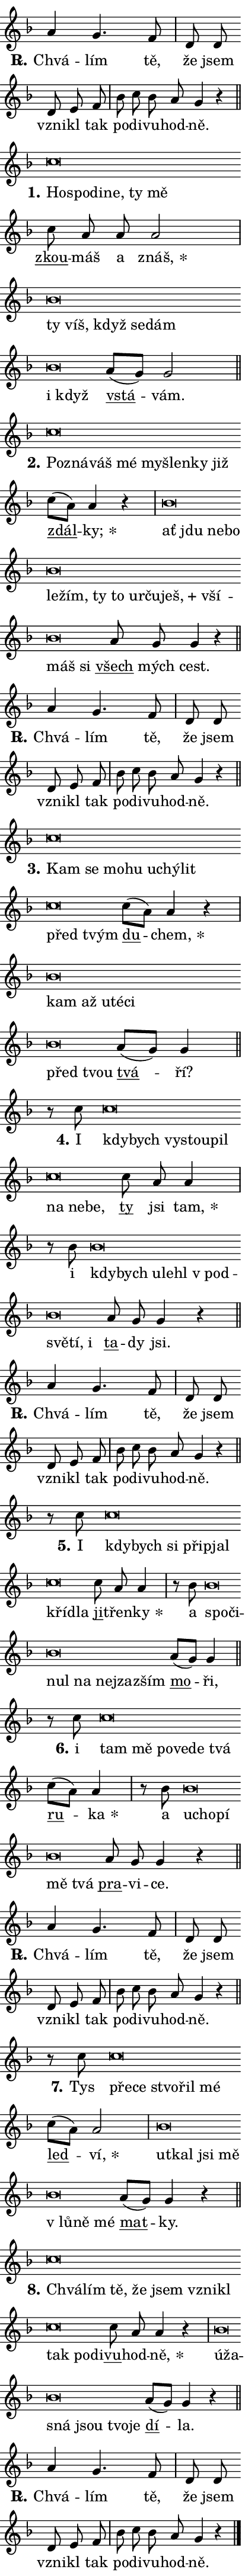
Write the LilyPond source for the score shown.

\version "2.24.0"
\header { tagline = "" }
\paper {
  indent = 0\cm
  top-margin = 0\cm
  right-margin = 0.13\cm % to fit lyric hyphens
  bottom-margin = 0\cm
  left-margin = 0\cm
  paper-width = 7\cm
  page-breaking = #ly:one-page-breaking
  system-system-spacing.basic-distance = #11
  score-system-spacing.basic-distance = #11
  ragged-last = ##f
}


%% Author: Thomas Morley
%% https://lists.gnu.org/archive/html/lilypond-user/2020-05/msg00002.html
#(define (line-position grob)
"Returns position of @var[grob} in current system:
   @code{'start}, if at first time-step
   @code{'end}, if at last time-step
   @code{'middle} otherwise
"
  (let* ((col (ly:item-get-column grob))
         (ln (ly:grob-object col 'left-neighbor))
         (rn (ly:grob-object col 'right-neighbor))
         (col-to-check-left (if (ly:grob? ln) ln col))
         (col-to-check-right (if (ly:grob? rn) rn col))
         (break-dir-left
           (and
             (ly:grob-property col-to-check-left 'non-musical #f)
             (ly:item-break-dir col-to-check-left)))
         (break-dir-right
           (and
             (ly:grob-property col-to-check-right 'non-musical #f)
             (ly:item-break-dir col-to-check-right))))
        (cond ((eqv? 1 break-dir-left) 'start)
              ((eqv? -1 break-dir-right) 'end)
              (else 'middle))))

#(define (tranparent-at-line-position vctor)
  (lambda (grob)
  "Relying on @code{line-position} select the relevant enry from @var{vctor}.
Used to determine transparency,"
    (case (line-position grob)
      ((end) (not (vector-ref vctor 0)))
      ((middle) (not (vector-ref vctor 1)))
      ((start) (not (vector-ref vctor 2))))))

noteHeadBreakVisibility =
#(define-music-function (break-visibility)(vector?)
"Makes @code{NoteHead}s transparent relying on @var{break-visibility}"
#{
  \override NoteHead.transparent =
    #(tranparent-at-line-position break-visibility)
#})

#(define delete-ledgers-for-transparent-note-heads
  (lambda (grob)
    "Reads whether a @code{NoteHead} is transparent.
If so this @code{NoteHead} is removed from @code{'note-heads} from
@var{grob}, which is supposed to be @code{LedgerLineSpanner}.
As a result ledgers are not printed for this @code{NoteHead}"
    (let* ((nhds-array (ly:grob-object grob 'note-heads))
           (nhds-list
             (if (ly:grob-array? nhds-array)
                 (ly:grob-array->list nhds-array)
                 '()))
           ;; Relies on the transparent-property being done before
           ;; Staff.LedgerLineSpanner.after-line-breaking is executed.
           ;; This is fragile ...
           (to-keep
             (remove
               (lambda (nhd)
                 (ly:grob-property nhd 'transparent #f))
               nhds-list)))
      ;; TODO find a better method to iterate over grob-arrays, similiar
      ;; to filter/remove etc for lists
      ;; For now rebuilt from scratch
      (set! (ly:grob-object grob 'note-heads)  '())
      (for-each
        (lambda (nhd)
          (ly:pointer-group-interface::add-grob grob 'note-heads nhd))
        to-keep))))

squashNotes = {
  \override NoteHead.X-extent = #'(-0.2 . 0.2)
  \override NoteHead.Y-extent = #'(-0.75 . 0)
  \override NoteHead.stencil =
    #(lambda (grob)
       (let ((pos (ly:grob-property grob 'staff-position)))
         (begin
           (if (< pos -7) (display "ERROR: Lower brevis then expected\n") (display "OK: Expected brevis position\n"))
           (if (<= pos -6) ly:text-interface::print ly:note-head::print))))
}
unSquashNotes = {
  \revert NoteHead.X-extent
  \revert NoteHead.Y-extent
  \revert NoteHead.stencil
}

hideNotes = \noteHeadBreakVisibility #begin-of-line-visible
unHideNotes = \noteHeadBreakVisibility #all-visible

% work-around for resetting accidentals
% https://lilypond.org/doc/v2.23/Documentation/notation/displaying-rhythms#unmetered-music
cadenzaMeasure = {
  \cadenzaOff
  \partial 1024 s1024
  \cadenzaOn
}

#(define-markup-command (accent layout props text) (markup?)
  "Underline accented syllable"
  (interpret-markup layout props
    #{\markup \override #'(offset . 4.3) \underline { #text }#}))

responsum = \markup \concat {
  "R" \hspace #-1.05 \path #0.1 #'((moveto 0 0.07) (lineto 0.9 0.8)) \hspace #0.05 "."
}

spaceSize = #0.6828661417322834 % exact space size for TeX Gyre Schola

\layout {
  \context {
    \Staff
    \remove "Time_signature_engraver"
    \override LedgerLineSpanner.after-line-breaking = #delete-ledgers-for-transparent-note-heads
  }
  \context {
    \Lyrics {
      \override LyricSpace.minimum-distance = \spaceSize
      \override LyricText.font-name = #"TeX Gyre Schola"
      \override LyricText.font-size = 1
      \override StanzaNumber.font-name = #"TeX Gyre Schola Bold"
      \override StanzaNumber.font-size = 1
    }
  }
  \context {
    \Score 
    \override NoteHead.text =
      #(lambda (grob) 
        (let ((pos (ly:grob-property grob 'staff-position)))
          #{\markup {
            \combine
              \halign #-0.55 \raise #(if (= pos -6) 0 0.5) \override #'(thickness . 2) \draw-line #'(3.2 . 0)
              \musicglyph "noteheads.sM1"
          }#}))
  }
}

% magnetic-lyrics.ily
%
%   written by
%     Jean Abou Samra <jean@abou-samra.fr>
%     Werner Lemberg <wl@gnu.org>
%
%   adapted by
%     Jiri Hon <jiri.hon@gmail.com>
%
% Version 2022-Apr-15

% https://www.mail-archive.com/lilypond-user@gnu.org/msg149350.html

#(define (Left_hyphen_pointer_engraver context)
   "Collect syllable-hyphen-syllable occurrences in lyrics and store
them in properties.  This engraver only looks to the left.  For
example, if the lyrics input is @code{foo -- bar}, it does the
following.

@itemize @bullet
@item
Set the @code{text} property of the @code{LyricHyphen} grob between
@q{foo} and @q{bar} to @code{foo}.

@item
Set the @code{left-hyphen} property of the @code{LyricText} grob with
text @q{foo} to the @code{LyricHyphen} grob between @q{foo} and
@q{bar}.
@end itemize

Use this auxiliary engraver in combination with the
@code{lyric-@/text::@/apply-@/magnetic-@/offset!} hook."
   (let ((hyphen #f)
         (text #f))
     (make-engraver
      (acknowledgers
       ((lyric-syllable-interface engraver grob source-engraver)
        (set! text grob)))
      (end-acknowledgers
       ((lyric-hyphen-interface engraver grob source-engraver)
        ;(when (not (grob::has-interface grob 'lyric-space-interface))
          (set! hyphen grob)));)
      ((stop-translation-timestep engraver)
       (when (and text hyphen)
         (ly:grob-set-object! text 'left-hyphen hyphen))
       (set! text #f)
       (set! hyphen #f)))))

#(define (lyric-text::apply-magnetic-offset! grob)
   "If the space between two syllables is less than the value in
property @code{LyricText@/.details@/.squash-threshold}, move the right
syllable to the left so that it gets concatenated with the left
syllable.

Use this function as a hook for
@code{LyricText@/.after-@/line-@/breaking} if the
@code{Left_@/hyphen_@/pointer_@/engraver} is active."
   (let ((hyphen (ly:grob-object grob 'left-hyphen #f)))
     (when hyphen
       (let ((left-text (ly:spanner-bound hyphen LEFT)))
         (when (grob::has-interface left-text 'lyric-syllable-interface)
           (let* ((common (ly:grob-common-refpoint grob left-text X))
                  (this-x-ext (ly:grob-extent grob common X))
                  (left-x-ext
                   (begin
                     ;; Trigger magnetism for left-text.
                     (ly:grob-property left-text 'after-line-breaking)
                     (ly:grob-extent left-text common X)))
                  ;; `delta` is the gap width between two syllables.
                  (delta (- (interval-start this-x-ext)
                            (interval-end left-x-ext)))
                  (details (ly:grob-property grob 'details))
                  (threshold (assoc-get 'squash-threshold details 0.2)))
             (when (< delta threshold)
               (let* (;; We have to manipulate the input text so that
                      ;; ligatures crossing syllable boundaries are not
                      ;; disabled.  For languages based on the Latin
                      ;; script this is essentially a beautification.
                      ;; However, for non-Western scripts it can be a
                      ;; necessity.
                      (lt (ly:grob-property left-text 'text))
                      (rt (ly:grob-property grob 'text))
                      (is-space (grob::has-interface hyphen 'lyric-space-interface))
                      (space (if is-space " " ""))
                      (extra-delta (if is-space spaceSize 0))
                      ;; Append new syllable.
                      (ltrt-space (if (and (string? lt) (string? rt))
                                (string-append lt space rt)
                                (make-concat-markup (list lt space rt))))
                      ;; Right-align `ltrt` to the right side.
                      (ltrt-space-markup (grob-interpret-markup
                               grob
                               (make-translate-markup
                                (cons (interval-length this-x-ext) 0)
                                (make-right-align-markup ltrt-space)))))
                 (begin
                   ;; Don't print `left-text`.
                   (ly:grob-set-property! left-text 'stencil #f)
                   ;; Set text and stencil (which holds all collected
                   ;; syllables so far) and shift it to the left.
                   (ly:grob-set-property! grob 'text ltrt-space)
                   (ly:grob-set-property! grob 'stencil ltrt-space-markup)
                   (ly:grob-translate-axis! grob (- (- delta extra-delta)) X))))))))))


#(define (lyric-hyphen::displace-bounds-first grob)
   ;; Make very sure this callback isn't triggered too early.
   (let ((left (ly:spanner-bound grob LEFT))
         (right (ly:spanner-bound grob RIGHT)))
     (ly:grob-property left 'after-line-breaking)
     (ly:grob-property right 'after-line-breaking)
     (ly:lyric-hyphen::print grob)))

squashThreshold = #0.4

\layout {
  \context {
    \Lyrics
    \consists #Left_hyphen_pointer_engraver
    \override LyricText.after-line-breaking =
      #lyric-text::apply-magnetic-offset!
    \override LyricHyphen.stencil = #lyric-hyphen::displace-bounds-first
    \override LyricText.details.squash-threshold = \squashThreshold
    \override LyricHyphen.minimum-distance = 0
    \override LyricHyphen.minimum-length = \squashThreshold
  }
}

squashText = \override LyricText.details.squash-threshold = 9999
unSquashText = \override LyricText.details.squash-threshold = \squashThreshold

leftText = \override LyricText.self-alignment-X = #LEFT
unLeftText = \revert LyricText.self-alignment-X

starOffset = #(lambda (grob) 
                (let ((x_offset (ly:self-alignment-interface::aligned-on-x-parent grob)))
                  (if (= x_offset 0) 0 (+ x_offset 1.2))))

star = #(define-music-function (syllable)(string?)
"Append star separator at the end of a syllable"
#{
  \once \override LyricText.X-offset = #starOffset
  \lyricmode { \markup {
    #syllable
    \override #'((font-name . "TeX Gyre Schola Bold")) \hspace #0.2 \lower #0.65 \larger "*"
  } }
#})

starAccent = #(define-music-function (syllable)(string?)
"Append star separator at the end of a syllable and make accent"
#{
  \once \override LyricText.X-offset = #starOffset
  \lyricmode { \markup {
    \accent #syllable
    \override #'((font-name . "TeX Gyre Schola Bold")) \hspace #0.2 \lower #0.65 \larger "*"
  } }
#})

breath = #(define-music-function (syllable)(string?)
"Append breathing indicator at the end of a syllable"
#{
  \lyricmode { \markup { #syllable "+" } }
#})

optionalBreath = #(define-music-function (syllable)(string?)
"Append optional breathing indicator at the end of a syllable"
#{
  \lyricmode { \markup { #syllable "(+)" } }
#})


\score {
    <<
        \new Voice = "melody" { \cadenzaOn \key f \major \relative { a'4 g4. f8 \cadenzaMeasure \bar "|" d d \bar "" d e f \cadenzaMeasure \bar "|" bes c bes a g4 r \cadenzaMeasure \bar "||" \break } }
        \new Lyrics \lyricsto "melody" { \lyricmode { \set stanza = \responsum
Chvá -- lím tě, že jsem vzni -- kl tak po -- di -- vu -- hod -- ně. } }
    >>
    \layout {}
}

\score {
    <<
        \new Voice = "melody" { \cadenzaOn \key f \major \relative { \squashNotes c''\breve*1/16 \hideNotes \breve*1/16 \bar "" \breve*1/16 \bar "" \breve*1/16 \bar "" \breve*1/16 \breve*1/16 \bar "" \unHideNotes \unSquashNotes \bar "" c8 a a a2 \cadenzaMeasure \bar "|" \squashNotes bes\breve*1/16 \hideNotes \breve*1/16 \bar "" \breve*1/16 \bar "" \breve*1/16 \bar "" \breve*1/16 \bar "" \breve*1/16 \breve*1/16 \bar "" \unHideNotes \unSquashNotes \bar "" a8[( g)] g2 \cadenzaMeasure \bar "||" \break } }
        \new Lyrics \lyricsto "melody" { \lyricmode { \set stanza = "1."
\leftText Ho -- \squashText spo -- di -- ne, ty mě \unLeftText \unSquashText \markup \accent zkou -- máš a \star znáš, \leftText ty \squashText víš, když se -- dám i když \unLeftText \unSquashText \markup \accent vstá -- vám. } }
    >>
    \layout {}
}

\score {
    <<
        \new Voice = "melody" { \cadenzaOn \key f \major \relative { \squashNotes c''\breve*1/16 \hideNotes \breve*1/16 \bar "" \breve*1/16 \bar "" \breve*1/16 \bar "" \breve*1/16 \bar "" \breve*1/16 \bar "" \breve*1/16 \breve*1/16 \bar "" \unHideNotes \unSquashNotes \bar "" c8[( a)] a4 r \cadenzaMeasure \bar "|" \squashNotes bes\breve*1/16 \hideNotes \breve*1/16 \bar "" \breve*1/16 \bar "" \breve*1/16 \bar "" \breve*1/16 \bar "" \breve*1/16 \bar "" \breve*1/16 \bar "" \breve*1/16 \bar "" \breve*1/16 \bar "" \breve*1/16 \bar "" \breve*1/16 \bar "" \breve*1/16 \bar "" \breve*1/16 \breve*1/16 \bar "" \unHideNotes \unSquashNotes \bar "" a8 g g4 r \cadenzaMeasure \bar "||" \break } }
        \new Lyrics \lyricsto "melody" { \lyricmode { \set stanza = "2."
\leftText Po -- \squashText zná -- váš mé my -- šlen -- ky již \unLeftText \unSquashText \markup \accent zdál -- \star ky; \leftText ať \squashText jdu ne -- bo le -- žím, ty to ur -- ču -- \breath "ješ," vší -- máš si \unLeftText \unSquashText \markup \accent všech mých cest. } }
    >>
    \layout {}
}

\score {
    <<
        \new Voice = "melody" { \cadenzaOn \key f \major \relative { a'4 g4. f8 \cadenzaMeasure \bar "|" d d \bar "" d e f \cadenzaMeasure \bar "|" bes c bes a g4 r \cadenzaMeasure \bar "||" \break } }
        \new Lyrics \lyricsto "melody" { \lyricmode { \set stanza = \responsum
Chvá -- lím tě, že jsem vzni -- kl tak po -- di -- vu -- hod -- ně. } }
    >>
    \layout {}
}

\score {
    <<
        \new Voice = "melody" { \cadenzaOn \key f \major \relative { \squashNotes c''\breve*1/16 \hideNotes \breve*1/16 \bar "" \breve*1/16 \bar "" \breve*1/16 \bar "" \breve*1/16 \bar "" \breve*1/16 \bar "" \breve*1/16 \bar "" \breve*1/16 \breve*1/16 \bar "" \unHideNotes \unSquashNotes \bar "" c8[( a)] a4 r \cadenzaMeasure \bar "|" \squashNotes bes\breve*1/16 \hideNotes \breve*1/16 \bar "" \breve*1/16 \bar "" \breve*1/16 \bar "" \breve*1/16 \bar "" \breve*1/16 \breve*1/16 \bar "" \unHideNotes \unSquashNotes \bar "" a8[( g)] g4 \cadenzaMeasure \bar "||" \break } }
        \new Lyrics \lyricsto "melody" { \lyricmode { \set stanza = "3."
\leftText Kam \squashText se mo -- hu u -- chý -- lit před tvým \unLeftText \unSquashText \markup \accent du -- \star chem, \leftText kam \squashText až u -- té -- ci před tvou \unLeftText \unSquashText \markup \accent tvá -- ří? } }
    >>
    \layout {}
}

\score {
    <<
        \new Voice = "melody" { \cadenzaOn \key f \major \relative { r8 c''8 \squashNotes c\breve*1/16 \hideNotes \breve*1/16 \bar "" \breve*1/16 \bar "" \breve*1/16 \bar "" \breve*1/16 \bar "" \breve*1/16 \bar "" \breve*1/16 \breve*1/16 \bar "" \unHideNotes \unSquashNotes \bar "" c8 a a4 \cadenzaMeasure \bar "|" r8 bes8 \squashNotes bes\breve*1/16 \hideNotes \breve*1/16 \bar "" \breve*1/16 \bar "" \breve*1/16 \bar "" \breve*1/16 \bar "" \breve*1/16 \bar "" \breve*1/16 \bar "" \breve*1/16 \breve*1/16 \bar "" \unHideNotes \unSquashNotes \bar "" a8 g g4 r \cadenzaMeasure \bar "||" \break } }
        \new Lyrics \lyricsto "melody" { \lyricmode { \set stanza = "4."
I \leftText kdy -- \squashText bych vy -- stou -- pil na ne -- be, \unLeftText \unSquashText \markup \accent ty jsi \star tam, i \leftText kdy -- \squashText bych u -- le -- hl "v pod" -- svě -- tí, i \unLeftText \unSquashText \markup \accent ta -- dy jsi. } }
    >>
    \layout {}
}

\score {
    <<
        \new Voice = "melody" { \cadenzaOn \key f \major \relative { a'4 g4. f8 \cadenzaMeasure \bar "|" d d \bar "" d e f \cadenzaMeasure \bar "|" bes c bes a g4 r \cadenzaMeasure \bar "||" \break } }
        \new Lyrics \lyricsto "melody" { \lyricmode { \set stanza = \responsum
Chvá -- lím tě, že jsem vzni -- kl tak po -- di -- vu -- hod -- ně. } }
    >>
    \layout {}
}

\score {
    <<
        \new Voice = "melody" { \cadenzaOn \key f \major \relative { r8 c''8 \squashNotes c\breve*1/16 \hideNotes \breve*1/16 \bar "" \breve*1/16 \bar "" \breve*1/16 \bar "" \breve*1/16 \bar "" \breve*1/16 \breve*1/16 \bar "" \unHideNotes \unSquashNotes \bar "" c8 a a4 \cadenzaMeasure \bar "|" r8 bes8 \squashNotes bes\breve*1/16 \hideNotes \breve*1/16 \bar "" \breve*1/16 \bar "" \breve*1/16 \bar "" \breve*1/16 \breve*1/16 \bar "" \unHideNotes \unSquashNotes \bar "" a8[( g)] g4 \cadenzaMeasure \bar "||" \break } }
        \new Lyrics \lyricsto "melody" { \lyricmode { \set stanza = "5."
I \leftText kdy -- \squashText bych si při -- pjal kří -- dla \unLeftText \unSquashText \markup \accent ji -- třen -- \star ky a \leftText spo -- \squashText či -- nul na nej -- zazším \unLeftText \unSquashText \markup \accent mo -- ři, } }
    >>
    \layout {}
}

\score {
    <<
        \new Voice = "melody" { \cadenzaOn \key f \major \relative { r8 c''8 \squashNotes c\breve*1/16 \hideNotes \breve*1/16 \bar "" \breve*1/16 \bar "" \breve*1/16 \bar "" \breve*1/16 \breve*1/16 \bar "" \unHideNotes \unSquashNotes \bar "" c8[( a)] a4 \cadenzaMeasure \bar "|" r8 bes8 \squashNotes bes\breve*1/16 \hideNotes \breve*1/16 \bar "" \breve*1/16 \bar "" \breve*1/16 \breve*1/16 \bar "" \unHideNotes \unSquashNotes \bar "" a8 g g4 r \cadenzaMeasure \bar "||" \break } }
        \new Lyrics \lyricsto "melody" { \lyricmode { \set stanza = "6."
i \leftText tam \squashText mě po -- ve -- de tvá \unLeftText \unSquashText \markup \accent ru -- \star ka a \leftText u -- \squashText cho -- pí mě tvá \unLeftText \unSquashText \markup \accent pra -- vi -- ce. } }
    >>
    \layout {}
}

\score {
    <<
        \new Voice = "melody" { \cadenzaOn \key f \major \relative { a'4 g4. f8 \cadenzaMeasure \bar "|" d d \bar "" d e f \cadenzaMeasure \bar "|" bes c bes a g4 r \cadenzaMeasure \bar "||" \break } }
        \new Lyrics \lyricsto "melody" { \lyricmode { \set stanza = \responsum
Chvá -- lím tě, že jsem vzni -- kl tak po -- di -- vu -- hod -- ně. } }
    >>
    \layout {}
}

\score {
    <<
        \new Voice = "melody" { \cadenzaOn \key f \major \relative { r8 c''8 \squashNotes c\breve*1/16 \hideNotes \breve*1/16 \bar "" \breve*1/16 \bar "" \breve*1/16 \breve*1/16 \bar "" \unHideNotes \unSquashNotes \bar "" c8[( a)] a2 \cadenzaMeasure \bar "|" \squashNotes bes\breve*1/16 \hideNotes \breve*1/16 \bar "" \breve*1/16 \bar "" \breve*1/16 \bar "" \breve*1/16 \bar "" \breve*1/16 \breve*1/16 \bar "" \unHideNotes \unSquashNotes \bar "" a8[( g)] g4 r \cadenzaMeasure \bar "||" \break } }
        \new Lyrics \lyricsto "melody" { \lyricmode { \set stanza = "7."
Tys \leftText pře -- \squashText ce stvo -- řil mé \unLeftText \unSquashText \markup \accent led -- \star ví, \leftText ut -- \squashText kal jsi mě "v lů" -- ně mé \unLeftText \unSquashText \markup \accent mat -- ky. } }
    >>
    \layout {}
}

\score {
    <<
        \new Voice = "melody" { \cadenzaOn \key f \major \relative { \squashNotes c''\breve*1/16 \hideNotes \breve*1/16 \bar "" \breve*1/16 \bar "" \breve*1/16 \bar "" \breve*1/16 \bar "" \breve*1/16 \bar "" \breve*1/16 \bar "" \breve*1/16 \bar "" \breve*1/16 \breve*1/16 \bar "" \unHideNotes \unSquashNotes \bar "" c8 a a4 r \cadenzaMeasure \bar "|" \squashNotes bes\breve*1/16 \hideNotes \breve*1/16 \bar "" \breve*1/16 \bar "" \breve*1/16 \bar "" \breve*1/16 \breve*1/16 \bar "" \unHideNotes \unSquashNotes \bar "" a8[( g)] g4 r \cadenzaMeasure \bar "||" \break } }
        \new Lyrics \lyricsto "melody" { \lyricmode { \set stanza = "8."
\leftText Chvá -- \squashText lím tě, že jsem vzni -- kl tak po -- di -- \unLeftText \unSquashText \markup \accent vu -- hod -- \star ně, \leftText ú -- \squashText ža -- sná jsou tvo -- je \unLeftText \unSquashText \markup \accent dí -- la. } }
    >>
    \layout {}
}

\score {
    <<
        \new Voice = "melody" { \cadenzaOn \key f \major \relative { a'4 g4. f8 \cadenzaMeasure \bar "|" d d \bar "" d e f \cadenzaMeasure \bar "|" bes c bes a g4 r \cadenzaMeasure \bar "||" \break } \bar "|." }
        \new Lyrics \lyricsto "melody" { \lyricmode { \set stanza = \responsum
Chvá -- lím tě, že jsem vzni -- kl tak po -- di -- vu -- hod -- ně. } }
    >>
    \layout {}
}
